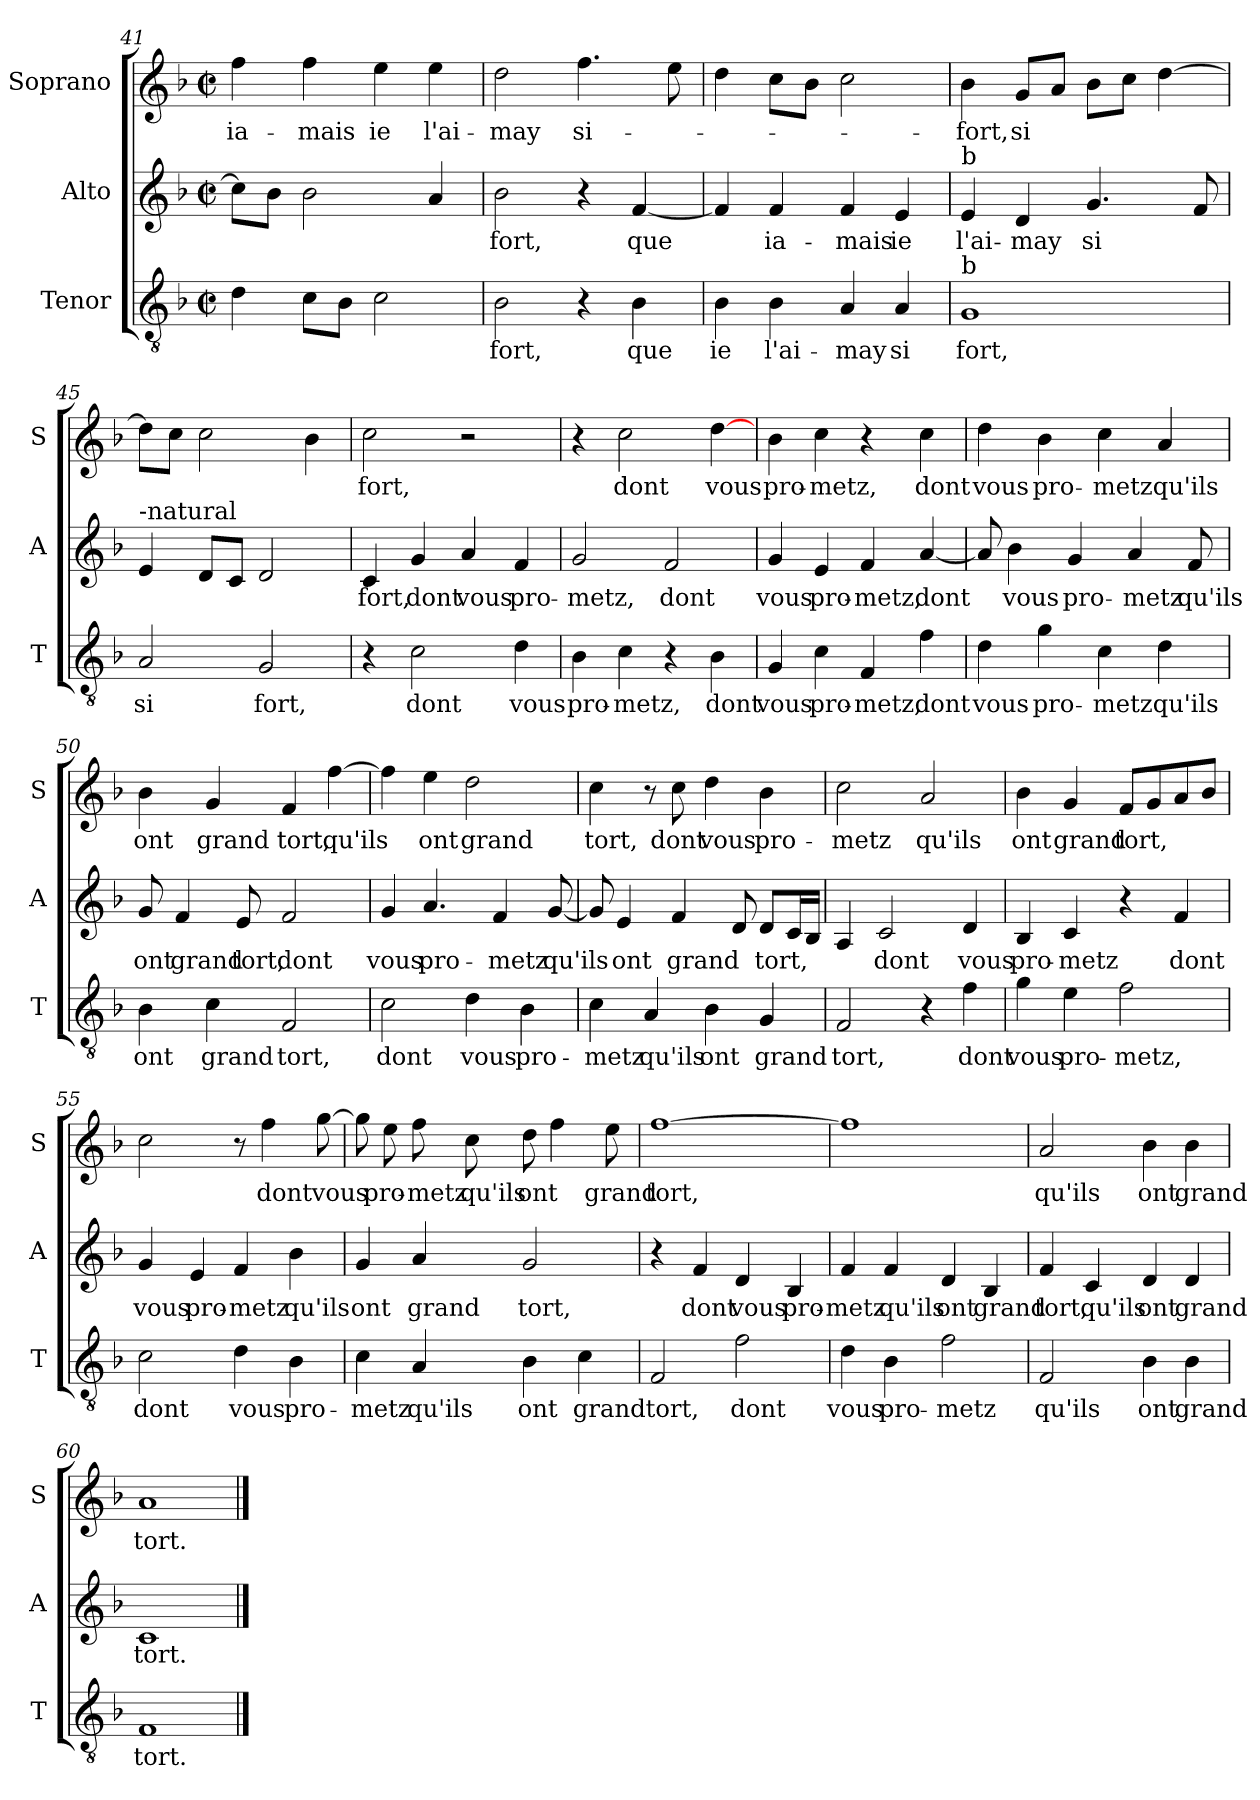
**kern	**text	**kern	**text	**kern	**text
*part3	*part3	*part2	*part2	*part1	*part1
*staff3	*staff3	*staff2	*staff2	*staff1	*staff1
*I"Tenor	*	*I"Alto	*	*I"Soprano	*
*I'T	*	*I'A	*	*I'S	*
*clefGv2	*	*clefG2	*	*clefG2	*
*k[b-]	*	*k[b-]	*	*k[b-]	*
*F:	*	*F:	*	*F:	*
*M2/2	*	*M2/2	*	*M2/2	*
*met(c|)	*	*met(c|)	*	*met(c|)	*
=41	=41	=41	=41	=41	=41
!	!	!	!	!	!LO:LY:b
4d\	.	8cc\L]	.	4ff\	ia-
.	.	8b-\J	.	.	.
!	!	!	!	!	!LO:LY:b
8c\L	.	2b-\	.	4ff\	-mais
8B-\J	.	.	.	.	.
!	!	!	!	!	!LO:LY:b
2c\	.	.	.	4ee\	ie
!	!	!	!	!	!LO:LY:b
.	.	4a/	.	4ee\	l'ai-
=42	=42	=42	=42	=42	=42
!	!LO:LY:b	!	!LO:LY:b	!	!LO:LY:b
2B-\	-fort,	2b-\	fort,	2dd\	-may
!	!	!	!	!	!LO:LY:b
4r	.	4r	.	4.ff\	si-
!	!LO:LY:b	!	!LO:LY:b	!	!
4B-\	que	[4f/	que	.	.
.	.	.	.	8ee\	.
!!LO:LB:g=z
=43	=43	=43	=43	=43	=43
!	!LO:LY:b	!	!	!	!
4B-\	ie	4f/]	.	4dd\	.
!	!LO:LY:b	!	!LO:LY:b	!	!
4B-\	l'ai-	4f/	ia-	8cc\L	.
.	.	.	.	8b-\J	.
!	!LO:LY:b	!	!LO:LY:b	!	!
4A/	-may	4f/	-mais	2cc\	.
!	!LO:LY:b	!	!LO:LY:b	!	!
4A/	si	4e/	ie	.	.
=44	=44	=44	=44	=44	=44
!	!	!LO:TX:a:t=b	!	!	!
!LO:TX:a:t=b	!	!	!	!	!
!	!LO:LY:b	!	!LO:LY:b	!	!LO:LY:b
1G	fort,	4e/	l'ai-	4b-\	-fort,
!	!	!	!LO:LY:b	!	!LO:LY:b
.	.	4d/	-may	8g/L	si
.	.	.	.	8a/J	.
!	!	!	!LO:LY:b	!	!
.	.	4.g/	si	8b-\L	.
.	.	.	.	8cc\J	.
.	.	.	.	[4dd\	.
.	.	8f/	.	.	.
=45	=45	=45	=45	=45	=45
!	!	!LO:TX:a:t=-natural	!	!	!
!	!LO:LY:b	!	!	!	!
2A/	si	4e/	.	8dd\L]	.
.	.	.	.	8cc\J	.
.	.	8d/L	.	2cc\	.
.	.	8c/J	.	.	.
!	!LO:LY:b	!	!	!	!
2G/	fort,	2d/	.	.	.
.	.	.	.	4b-\	.
=46	=46	=46	=46	=46	=46
!	!	!	!LO:LY:b	!	!LO:LY:b
4r	.	4c/	fort,	2cc\	fort,
!	!LO:LY:b	!	!LO:LY:b	!	!
2c\	dont	4g/	dont	.	.
!	!	!	!LO:LY:b	!	!
.	.	4a/	vous	2r	.
!	!LO:LY:b	!	!LO:LY:b	!	!
4d\	vous	4f/	pro-	.	.
=47	=47	=47	=47	=47	=47
!	!LO:LY:b	!	!LO:LY:b	!	!
4B-\	pro-	2g/	-metz,	4r	.
!	!LO:LY:b	!	!	!	!LO:LY:b
4c\	-metz,	.	.	2cc\	dont
!	!	!	!LO:LY:b	!	!
4r	.	2f/	dont	.	.
!	!LO:LY:b	!	!	!	!LO:LY:b
4B-\	dont	.	.	[4dd\	vous
!!LO:LB:g=z
=48	=48	=48	=48	=48	=48
!	!LO:LY:b	!	!LO:LY:b	!	!LO:LY:b
4G/	vous	4g/	vous	4b-\	pro-
!	!LO:LY:b	!	!LO:LY:b	!	!LO:LY:b
4c\	pro-	4e/	pro-	4cc\	-metz,
!	!LO:LY:b	!	!LO:LY:b	!	!
4F/	-metz,	4f/	-metz,	4r	.
!	!LO:LY:b	!	!LO:LY:b	!	!LO:LY:b
4f\	dont	[4a/	dont	4cc\	dont
=49	=49	=49	=49	=49	=49
!	!LO:LY:b	!	!	!	!LO:LY:b
4d\	vous	8a/]	.	4dd\	vous
!	!	!	!LO:LY:b	!	!
.	.	4b-\	vous	.	.
!	!LO:LY:b	!	!	!	!LO:LY:b
4g\	pro-	.	.	4b-\	pro-
!	!	!	!LO:LY:b	!	!
.	.	4g/	pro-	.	.
!	!LO:LY:b	!	!	!	!LO:LY:b
4c\	-metz	.	.	4cc\	-metz
!	!	!	!LO:LY:b	!	!
.	.	4a/	-metz	.	.
!	!LO:LY:b	!	!	!	!LO:LY:b
4d\	qu'ils	.	.	4a/	qu'ils
!	!	!	!LO:LY:b	!	!
.	.	8f/	qu'ils	.	.
=50	=50	=50	=50	=50	=50
!	!LO:LY:b	!	!LO:LY:b	!	!LO:LY:b
4B-\	ont	8g/	ont	4b-\	ont
!	!	!	!LO:LY:b	!	!
.	.	4f/	grand	.	.
!	!LO:LY:b	!	!	!	!LO:LY:b
4c\	grand	.	.	4g/	grand
!	!	!	!LO:LY:b	!	!
.	.	8e/	tort,	.	.
!	!LO:LY:b	!	!LO:LY:b	!	!LO:LY:b
2F/	tort,	2f/	dont	4f/	tort,
!	!	!	!	!	!LO:LY:b
.	.	.	.	[4ff\	qu'ils
=51	=51	=51	=51	=51	=51
!	!LO:LY:b	!	!LO:LY:b	!	!
2c\	dont	4g/	vous	4ff\]	.
!	!	!	!LO:LY:b	!	!LO:LY:b
.	.	4.a/	pro-	4ee\	ont
!	!LO:LY:b	!	!	!	!LO:LY:b
4d\	vous	.	.	2dd\	grand
!	!	!	!LO:LY:b	!	!
.	.	4f/	-metz	.	.
!	!LO:LY:b	!	!	!	!
4B-\	pro-	.	.	.	.
!	!	!	!LO:LY:b	!	!
.	.	[8g/	qu'ils	.	.
!!LO:LB:g=z
=52	=52	=52	=52	=52	=52
!	!LO:LY:b	!	!	!	!LO:LY:b
4c\	-metz	8g/]	.	4cc\	tort,
!	!	!	!LO:LY:b	!	!
.	.	4e/	ont	.	.
!	!LO:LY:b	!	!	!	!
4A/	qu'ils	.	.	8r	.
!	!	!	!LO:LY:b	!	!LO:LY:b
.	.	4f/	grand	8cc\	dont
!	!LO:LY:b	!	!	!	!LO:LY:b
4B-\	ont	.	.	4dd\	vous
.	.	8d/	.	.	.
!	!LO:LY:b	!	!LO:LY:b	!	!LO:LY:b
4G/	grand	8d/L	tort,	4b-\	pro-
.	.	16c/L	.	.	.
.	.	16B-/JJ	.	.	.
=53	=53	=53	=53	=53	=53
!	!LO:LY:b	!	!	!	!LO:LY:b
2F/	tort,	4A/	.	2cc\	-metz
!	!	!	!LO:LY:b	!	!
.	.	2c/	dont	.	.
!	!	!	!	!	!LO:LY:b
4r	.	.	.	2a/	qu'ils
!	!LO:LY:b	!	!LO:LY:b	!	!
4f\	dont	4d/	vous	.	.
=54	=54	=54	=54	=54	=54
!	!LO:LY:b	!	!LO:LY:b	!	!LO:LY:b
4g\	vous	4B-/	pro-	4b-\	ont
!	!LO:LY:b	!	!LO:LY:b	!	!LO:LY:b
4e\	pro-	4c/	-metz	4g/	grand
!	!LO:LY:b	!	!	!	!LO:LY:b
2f\	-metz,	4r	.	8f/L	tort,
.	.	.	.	8g/	.
!	!	!	!LO:LY:b	!	!
.	.	4f/	dont	8a/	.
.	.	.	.	8b-/J	.
=55	=55	=55	=55	=55	=55
!	!LO:LY:b	!	!LO:LY:b	!	!
2c\	dont	4g/	vous	2cc\	.
!	!	!	!LO:LY:b	!	!
.	.	4e/	pro-	.	.
!	!LO:LY:b	!	!LO:LY:b	!	!
4d\	vous	4f/	-metz	8r	.
!	!	!	!	!	!LO:LY:b
.	.	.	.	4ff\	dont
!	!LO:LY:b	!	!LO:LY:b	!	!
4B-\	pro-	4b-\	qu'ils	.	.
!	!	!	!	!	!LO:LY:b
.	.	.	.	[8gg\	vous
!!LO:PB:g=z
=56	=56	=56	=56	=56	=56
!	!LO:LY:b	!	!LO:LY:b	!	!
4c\	-metz	4g/	ont	8gg\]	.
!	!	!	!	!	!LO:LY:b
.	.	.	.	8ee\	pro-
!	!LO:LY:b	!	!LO:LY:b	!	!LO:LY:b
4A/	qu'ils	4a/	grand	8ff\	-metz
!	!	!	!	!	!LO:LY:b
.	.	.	.	8cc\	qu'ils
!	!LO:LY:b	!	!LO:LY:b	!	!LO:LY:b
4B-\	ont	2g/	tort,	8dd\	ont
.	.	.	.	4ff\	.
!	!LO:LY:b	!	!	!	!
4c\	grand	.	.	.	.
!	!	!	!	!	!LO:LY:b
.	.	.	.	8ee\	grand
=57	=57	=57	=57	=57	=57
!	!LO:LY:b	!	!	!	!LO:LY:b
2F/	tort,	4r	.	[1ff	tort,
!	!	!	!LO:LY:b	!	!
.	.	4f/	dont	.	.
!	!LO:LY:b	!	!LO:LY:b	!	!
2f\	dont	4d/	vous	.	.
!	!	!	!LO:LY:b	!	!
.	.	4B-/	pro-	.	.
=58	=58	=58	=58	=58	=58
!	!LO:LY:b	!	!LO:LY:b	!	!
4d\	vous	4f/	-metz	1ff]	.
!	!LO:LY:b	!	!LO:LY:b	!	!
4B-\	pro-	4f/	qu'ils	.	.
!	!LO:LY:b	!	!LO:LY:b	!	!
2f\	-metz	4d/	ont	.	.
!	!	!	!LO:LY:b	!	!
.	.	4B-/	grand	.	.
=59	=59	=59	=59	=59	=59
!	!LO:LY:b	!	!LO:LY:b	!	!LO:LY:b
2F/	qu'ils	4f/	tort,	2a/	qu'ils
!	!	!	!LO:LY:b	!	!
.	.	4c/	qu'ils	.	.
!	!LO:LY:b	!	!LO:LY:b	!	!LO:LY:b
4B-\	ont	4d/	ont	4b-\	ont
!	!LO:LY:b	!	!LO:LY:b	!	!LO:LY:b
4B-\	grand	4d/	grand	4b-\	grand
=60	=60	=60	=60	=60	=60
!	!LO:LY:b	!	!LO:LY:b	!	!LO:LY:b
1F	tort.	1c	tort.	1a	tort.
==	==	==	==	==	==
*-	*-	*-	*-	*-	*-
